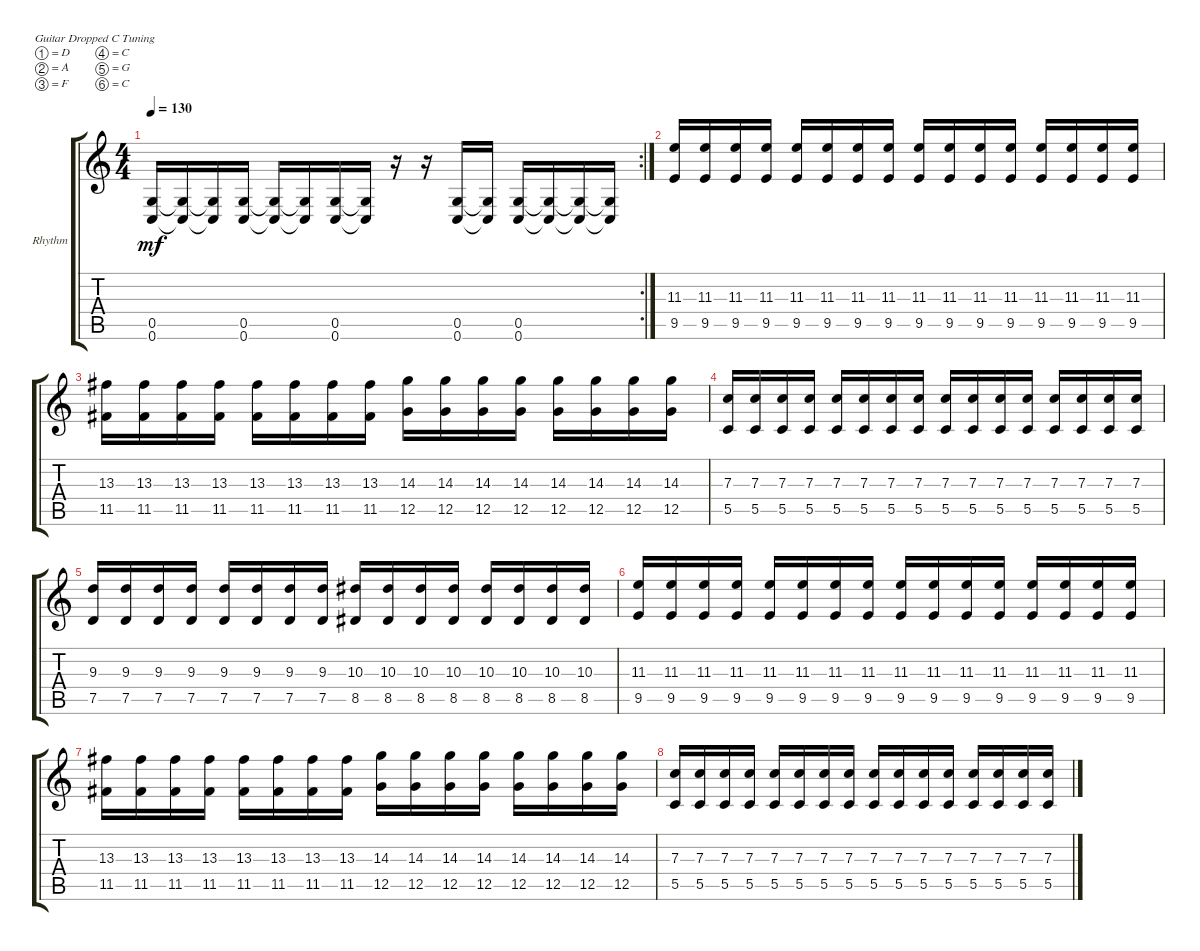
\defaultSystemsLayout 4
\bracketExtendMode groupsimilarinstruments
\firstSystemTrackNameOrientation horizontal
\otherSystemsTrackNameOrientation horizontal
\track ("Rhythm Guitar" "Rhythm") {instrument distortionguitar}
\staff {score tabs}
\tuning (D4 A3 F3 C3 G2 C2)
\rc 2
\ts (4 4)
\tempo 130
\clef g2
\ks c
(0.6 0.5).16{dy mf} (0.5{t} 0.6{t}).16 (0.5{t} 0.6{t}).16 (0.5 0.6).16 (0.6{t} 0.5{t}).16 (0.6{t} 0.5{t}).16 (0.6 0.5).16 (0.5{t} 0.6{t}).16 r.16 r.16 (0.6 0.5).16 (0.6{t} 0.5{t}).16 (0.5 0.6).16 (0.6{t} 0.5{t}).16 (0.6{t} 0.5{t}).16 (0.5{t} 0.6{t}).16 |
(9.5 11.3).16 (9.5 11.3).16 (9.5 11.3).16 (9.5 11.3).16 (9.5 11.3).16 (9.5 11.3).16 (9.5 11.3).16 (9.5 11.3).16 (9.5 11.3).16 (9.5 11.3).16 (9.5 11.3).16 (9.5 11.3).16 (9.5 11.3).16 (9.5 11.3).16 (9.5 11.3).16 (9.5 11.3).16 |
(11.5 13.3).16 (11.5 13.3).16 (11.5 13.3).16 (11.5 13.3).16 (11.5 13.3).16 (11.5 13.3).16 (11.5 13.3).16 (11.5 13.3).16 (12.5 14.3).16 (12.5 14.3).16 (12.5 14.3).16 (12.5 14.3).16 (12.5 14.3).16 (12.5 14.3).16 (12.5 14.3).16 (12.5 14.3).16 |
(5.5 7.3).16 (5.5 7.3).16 (5.5 7.3).16 (5.5 7.3).16 (5.5 7.3).16 (5.5 7.3).16 (5.5 7.3).16 (5.5 7.3).16 (5.5 7.3).16 (5.5 7.3).16 (5.5 7.3).16 (5.5 7.3).16 (5.5 7.3).16 (5.5 7.3).16 (5.5 7.3).16 (5.5 7.3).16 |
(7.5 9.3).16 (7.5 9.3).16 (7.5 9.3).16 (7.5 9.3).16 (7.5 9.3).16 (7.5 9.3).16 (7.5 9.3).16 (7.5 9.3).16 (8.5 10.3).16 (8.5 10.3).16 (8.5 10.3).16 (8.5 10.3).16 (8.5 10.3).16 (8.5 10.3).16 (8.5 10.3).16 (8.5 10.3).16 |
(9.5 11.3).16 (9.5 11.3).16 (9.5 11.3).16 (9.5 11.3).16 (9.5 11.3).16 (9.5 11.3).16 (9.5 11.3).16 (9.5 11.3).16 (9.5 11.3).16 (9.5 11.3).16 (9.5 11.3).16 (9.5 11.3).16 (9.5 11.3).16 (9.5 11.3).16 (9.5 11.3).16 (9.5 11.3).16 |
(11.5 13.3).16 (11.5 13.3).16 (11.5 13.3).16 (11.5 13.3).16 (11.5 13.3).16 (11.5 13.3).16 (11.5 13.3).16 (11.5 13.3).16 (12.5 14.3).16 (12.5 14.3).16 (12.5 14.3).16 (12.5 14.3).16 (12.5 14.3).16 (12.5 14.3).16 (12.5 14.3).16 (12.5 14.3).16 |
(5.5 7.3).16 (5.5 7.3).16 (5.5 7.3).16 (5.5 7.3).16 (5.5 7.3).16 (5.5 7.3).16 (5.5 7.3).16 (5.5 7.3).16 (5.5 7.3).16 (5.5 7.3).16 (5.5 7.3).16 (5.5 7.3).16 (5.5 7.3).16 (5.5 7.3).16 (5.5 7.3).16 (5.5 7.3).16
